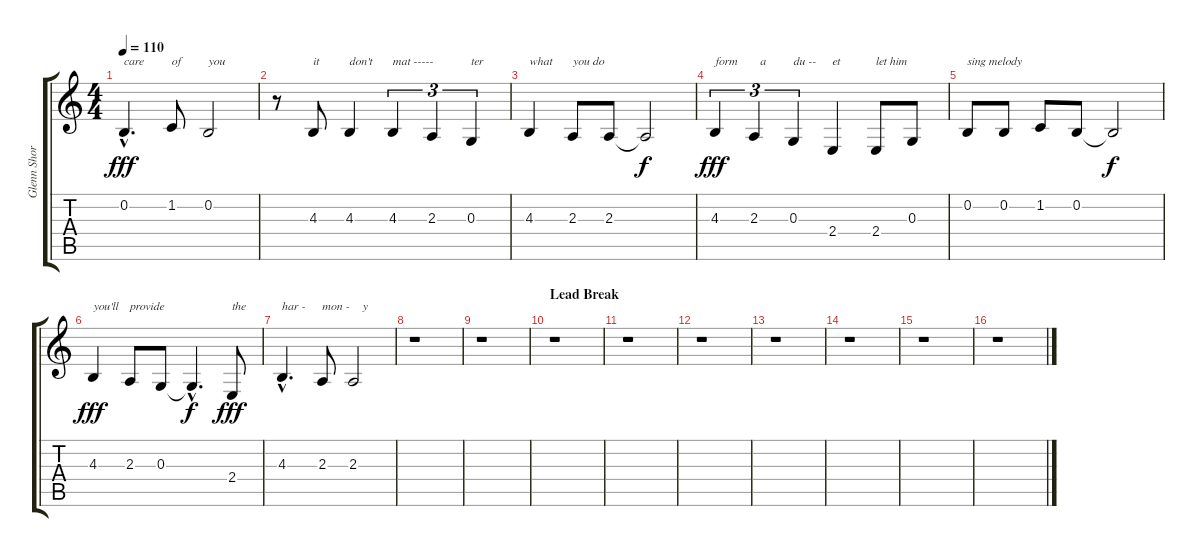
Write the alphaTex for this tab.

\track ("Glenn Shorrock" "Glenn Shor") {instrument englishhorn}
\staff {score tabs}
\tuning (E4 B3 G3 D3 A2 E2) {hide}
\ts (4 4)
\tempo 110
\clef g2
\ks c
0.2{hac}.4{d txt "care" dy fff} 1.2.8{txt "of"} 0.2.2{txt "you"} |
r.8 4.3.8{txt "it"} 4.3.4{txt "don't"} 4.3.4{tu (3 2) txt "mat -----"} 2.3.4{tu (3 2)} 0.3.4{tu (3 2) txt "ter"} |
4.3.4{txt "what"} 2.3.8{txt "you do"} 2.3.8 2.3{t}.2{dy f} |
4.3.4{tu (3 2) txt "form" dy fff} 2.3.4{tu (3 2) txt "  a"} 0.3.4{tu (3 2) txt "du --"} 2.4.4{txt "et"} 2.4.8{txt "let him"} 0.3.8 |
0.2.8{txt "sing melody"} 0.2.8 1.2.8 0.2.8 0.2{t}.2{dy f} |
4.3.4{txt "you'll" dy fff} 2.3.8{txt "provide"} 0.3.8 0.3{hac t}.4{d dy f} 2.4.8{txt "the" dy fff} |
4.3{hac}.4{d txt "har -"} 2.3.8{txt "mon -"} 2.3.2{txt "   y"} |
r.1 |
r.1 |
\section ("" "Lead Break")
r.1 |
r.1 |
r.1 |
r.1 |
r.1 |
r.1 |
r.1
